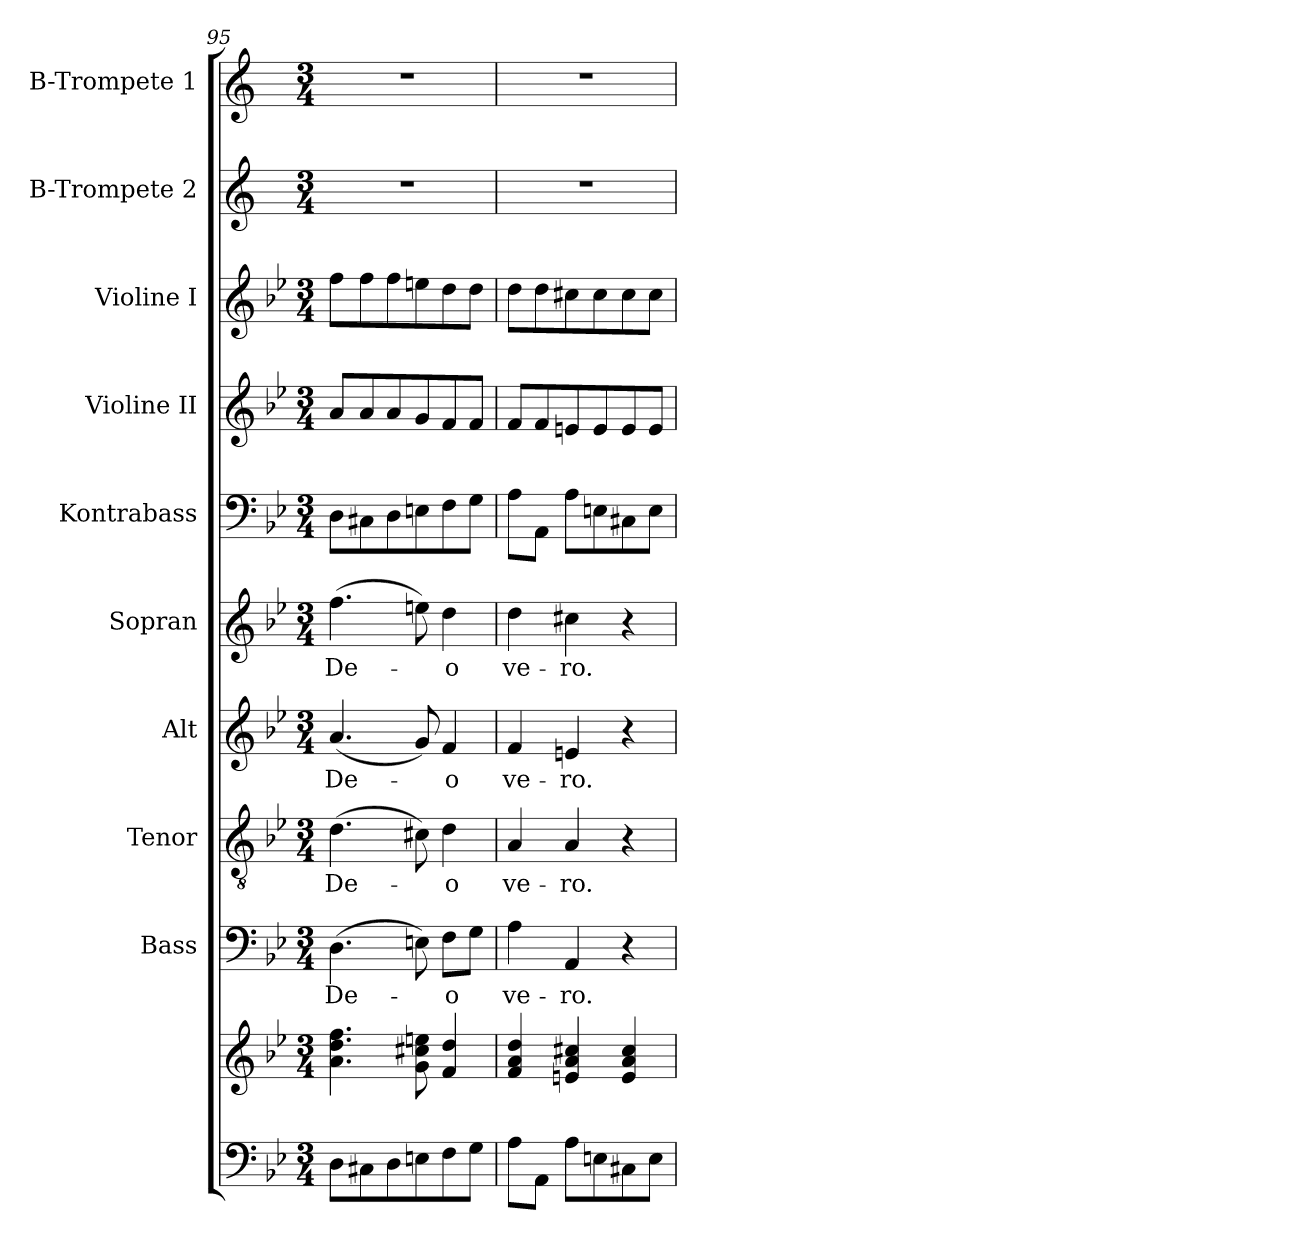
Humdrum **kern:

**kern	**kern	**kern	**text	**kern	**text	**kern	**text	**kern	**text	**kern	**kern	**kern	**kern	**kern
*part10	*part10	*part9	*part9	*part8	*part8	*part7	*part7	*part6	*part6	*part5	*part4	*part3	*part2	*part1
*staff11	*staff10	*staff9	*staff9	*staff8	*staff8	*staff7	*staff7	*staff6	*staff6	*staff5	*staff4	*staff3	*staff2	*staff1
*	*	*I"Bass	*	*I"Tenor	*	*I"Alt	*	*I"Sopran	*	*I"Kontrabass	*I"Violine II	*I"Violine I	*I"B-Trompete 2	*I"B-Trompete 1
*	*	*I'B.	*	*I'T.	*	*I'A.	*	*I'S.	*	*I'Kb.	*I'Vl. II	*I'Vl. I	*I'B Trp. 2	*I'B Trp. 1
*clefF4	*clefG2	*clefF4	*	*clefGv2	*	*clefG2	*	*clefG2	*	*clefF4	*clefG2	*clefG2	*clefG2	*clefG2
*	*	*	*	*	*	*	*	*	*	*ITrd7c12	*	*	*ITrd1c2	*ITrd1c2
*k[b-e-]	*k[b-e-]	*k[b-e-]	*	*k[b-e-]	*	*k[b-e-]	*	*k[b-e-]	*	*k[b-e-]	*k[b-e-]	*k[b-e-]	*k[b-e-]	*k[b-e-]
*B-:	*B-:	*B-:	*	*B-:	*	*B-:	*	*B-:	*	*B-:	*B-:	*B-:	*B-:	*B-:
*M3/4	*M3/4	*M3/4	*	*M3/4	*	*M3/4	*	*M3/4	*	*M3/4	*M3/4	*M3/4	*M3/4	*M3/4
=95	=95	=95	=95	=95	=95	=95	=95	=95	=95	=95	=95	=95	=95	=95
!	!	!	!LO:LY:b	!	!LO:LY:b	!	!LO:LY:b	!	!LO:LY:b	!	!	!	!	!
8D\L	4.a\ 4.dd\ 4.ff\	(>4.D\	De-	(>4.d\	De-	(<4.a/	De-	(>4.ff\	De-	8DD\L	8a/L	8ff\L	2.r	2.r
8C#X\	.	.	.	.	.	.	.	.	.	8CC#X\	8a/	8ff\	.	.
8D\	.	.	.	.	.	.	.	.	.	8DD\	8a/	8ff\	.	.
8En\	8g\ 8cc#X\ 8een\	8En\)	.	8c#X\)	.	8g/)	.	8een\)	.	8EEn\	8g/	8een\	.	.
!	!	!	!LO:LY:b	!	!LO:LY:b	!	!LO:LY:b	!	!LO:LY:b	!	!	!	!	!
8F\	4f/ 4dd/	8F\L	-o	4d\	-o	4f/	-o	4dd\	-o	8FF\	8f/	8dd\	.	.
8G\J	.	8G\J	.	.	.	.	.	.	.	8GG\J	8f/J	8dd\J	.	.
=96	=96	=96	=96	=96	=96	=96	=96	=96	=96	=96	=96	=96	=96	=96
!	!	!	!LO:LY:b	!	!LO:LY:b	!	!LO:LY:b	!	!LO:LY:b	!	!	!	!	!
8A\L	4f/ 4a/ 4dd/	4A\	ve-	4A/	ve-	4f/	ve-	4dd\	ve-	8AA\L	8f/L	8dd\L	2.r	2.r
8AA\J	.	.	.	.	.	.	.	.	.	8AAA\J	8f/	8dd\	.	.
!	!	!	!LO:LY:b	!	!LO:LY:b	!	!LO:LY:b	!	!LO:LY:b	!	!	!	!	!
8A\L	4en/ 4a/ 4cc#X/	4AA/	-ro.	4A/	-ro.	4en/	-ro.	4cc#X\	-ro.	8AA\L	8en/	8cc#X\	.	.
8En\	.	.	.	.	.	.	.	.	.	8EEn\	8e/	8cc#\	.	.
8C#X\	4e/ 4a/ 4cc#/	4r	.	4r	.	4r	.	4r	.	8CC#X\	8e/	8cc#\	.	.
8E\J	.	.	.	.	.	.	.	.	.	8EE\J	8e/J	8cc#\J	.	.
=	=	=	=	=	=	=	=	=	=	=	=	=	=	=
*-	*-	*-	*-	*-	*-	*-	*-	*-	*-	*-	*-	*-	*-	*-
